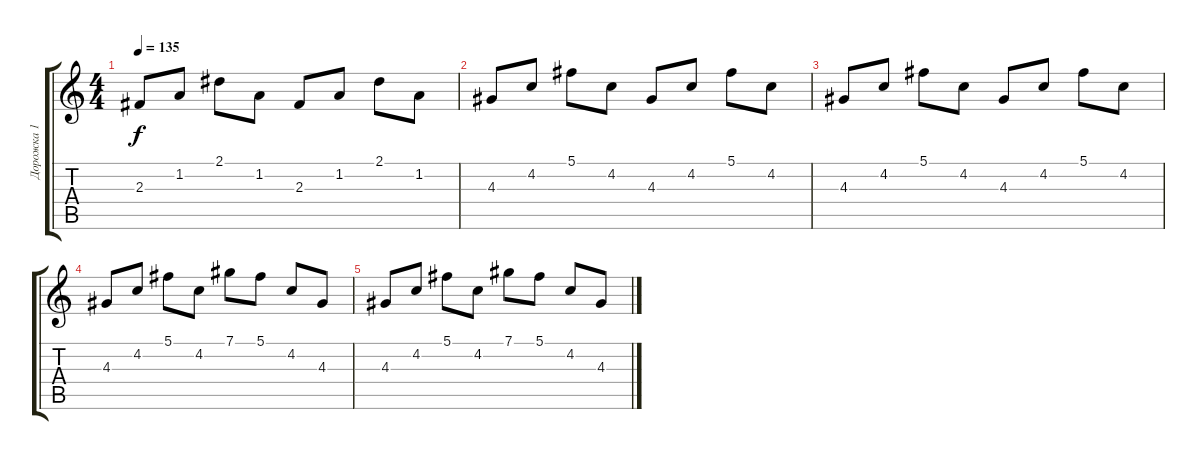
\track ("Дорожка 1" "Дорожка 1") {instrument acousticguitarsteel}
\staff {score tabs}
\tuning (Db4 Ab3 E3 B2 Gb2 B1) {hide}
\ts (4 4)
\tempo 135
\clef g2
\ks c
2.3.8{dy f} 1.2.8 2.1.8 1.2.8 2.3.8 1.2.8 2.1.8 1.2.8 |
4.3.8 4.2.8 5.1.8 4.2.8 4.3.8 4.2.8 5.1.8 4.2.8 |
4.3.8 4.2.8 5.1.8 4.2.8 4.3.8 4.2.8 5.1.8 4.2.8 |
4.3.8 4.2.8 5.1.8 4.2.8 7.1.8 5.1.8 4.2.8 4.3.8 |
4.3.8 4.2.8 5.1.8 4.2.8 7.1.8 5.1.8 4.2.8 4.3.8
